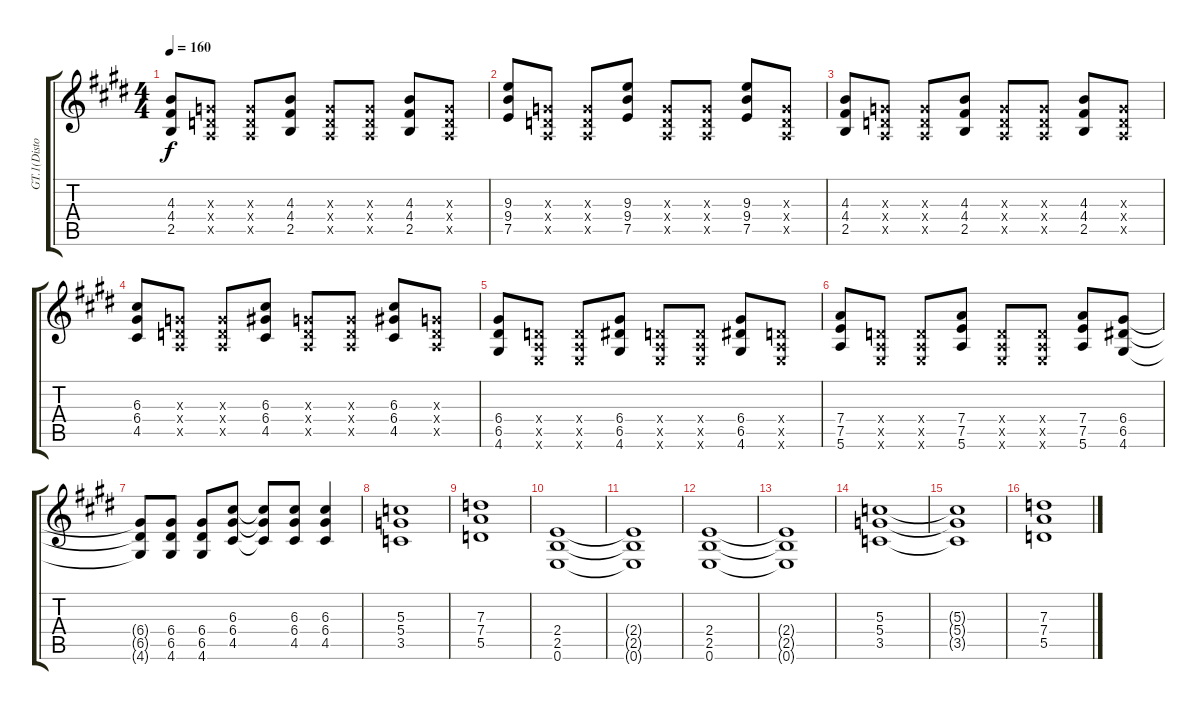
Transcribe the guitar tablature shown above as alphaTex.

\track ("GT.1(Distortion)" "GT.1(Disto") {instrument overdrivenguitar}
\staff {score tabs}
\tuning (E4 B3 G3 D3 A2 E2) {hide}
\ts (4 4)
\tempo 160
\clef g2
\ks e
(4.3 4.4 2.5).8{dy f} (0.3{x} 0.4{x} 0.5{x}).8 (0.3{x} 0.4{x} 0.5{x}).8 (4.3 4.4 2.5).8 (0.3{x} 0.4{x} 0.5{x}).8 (0.3{x} 0.4{x} 0.5{x}).8 (4.3 4.4 2.5).8 (0.3{x} 0.4{x} 0.5{x}).8 |
(9.3 9.4 7.5).8 (0.3{x} 0.4{x} 0.5{x}).8 (0.3{x} 0.4{x} 0.5{x}).8 (9.3 9.4 7.5).8 (0.3{x} 0.4{x} 0.5{x}).8 (0.3{x} 0.4{x} 0.5{x}).8 (9.3 9.4 7.5).8 (0.3{x} 0.4{x} 0.5{x}).8 |
(4.3 4.4 2.5).8 (0.3{x} 0.4{x} 0.5{x}).8 (0.3{x} 0.4{x} 0.5{x}).8 (4.3 4.4 2.5).8 (0.3{x} 0.4{x} 0.5{x}).8 (0.3{x} 0.4{x} 0.5{x}).8 (4.3 4.4 2.5).8 (0.3{x} 0.4{x} 0.5{x}).8 |
(6.3 6.4 4.5).8 (0.3{x} 0.4{x} 0.5{x}).8 (0.3{x} 0.4{x} 0.5{x}).8 (6.3 6.4 4.5).8 (0.3{x} 0.4{x} 0.5{x}).8 (0.3{x} 0.4{x} 0.5{x}).8 (6.3 6.4 4.5).8 (0.3{x} 0.4{x} 0.5{x}).8 |
(6.4 6.5 4.6).8 (0.4{x} 0.5{x} 0.6{x}).8 (0.4{x} 0.5{x} 0.6{x}).8 (6.4 6.5 4.6).8 (0.4{x} 0.5{x} 0.6{x}).8 (0.4{x} 0.5{x} 0.6{x}).8 (6.4 6.5 4.6).8 (0.4{x} 0.5{x} 0.6{x}).8 |
(7.4 7.5 5.6).8 (0.4{x} 0.5{x} 0.6{x}).8 (0.4{x} 0.5{x} 0.6{x}).8 (7.4 7.5 5.6).8 (0.4{x} 0.5{x} 0.6{x}).8 (0.4{x} 0.5{x} 0.6{x}).8 (7.4 7.5 5.6).8 (6.4 6.5 4.6).8 |
(6.4{t} 6.5{t} 4.6{t}).8 (6.4 6.5 4.6).8 (6.4 6.5 4.6).8 (6.3 6.4 4.5).8 (6.3{t} 6.4{t} 4.5{t}).8 (6.3 6.4 4.5).8 (6.3 6.4 4.5).4 |
(5.3 5.4 3.5).1 |
(7.3 7.4 5.5).1 |
(2.4 2.5 0.6).1 |
(2.4{t} 2.5{t} 0.6{t}).1 |
(2.4 2.5 0.6).1 |
(2.4{t} 2.5{t} 0.6{t}).1 |
(5.3 5.4 3.5).1 |
(5.3{t} 5.4{t} 3.5{t}).1 |
(7.3 7.4 5.5).1
